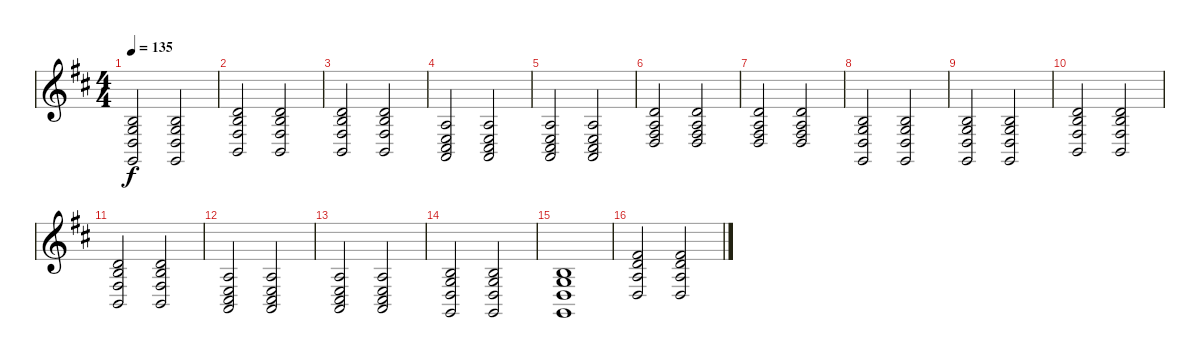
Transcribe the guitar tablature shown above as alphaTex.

\track "" {instrument acousticgrandpiano}
\staff {score}
\tuning (E4 B3 G3 D3 A2 E2) {hide}
\ts (4 4)
\tempo 135
\clef g2
\ks d
(0.2 0.3 0.4 3.6).2{dy f} (0.2 0.3 0.4 3.6).2 |
(0.2 7.3 4.4 2.5).2 (0.2 7.3 4.4 2.5).2 |
(0.2 7.3 4.4 2.5).2 (0.2 7.3 4.4 2.5).2 |
(2.3 2.4 0.5 9.6).2 (2.3 2.4 0.5 9.6).2 |
(2.3 2.4 0.5 9.6).2 (2.3 2.4 0.5 9.6).2 |
(3.2 2.3 0.4 9.5).2 (3.2 2.3 0.4 9.5).2 |
(3.2 2.3 0.4 9.5).2 (3.2 2.3 0.4 9.5).2 |
(0.2 0.3 0.4 3.6).2 (0.2 0.3 0.4 3.6).2 |
(0.2 0.3 0.4 3.6).2 (0.2 0.3 0.4 3.6).2 |
(0.2 7.3 4.4 2.5).2 (0.2 7.3 4.4 2.5).2 |
(0.2 7.3 4.4 2.5).2 (0.2 7.3 4.4 2.5).2 |
(2.3 2.4 0.5 9.6).2 (2.3 2.4 0.5 9.6).2 |
(2.3 2.4 0.5 9.6).2 (2.3 2.4 0.5 9.6).2 |
(0.2 0.3 0.4 3.6).2 (0.2 0.3 0.4 3.6).2 |
(0.2 0.3 0.4 3.6).1 |
(2.1 3.2 2.3 0.4).2 (2.1 3.2 2.3 0.4).2
